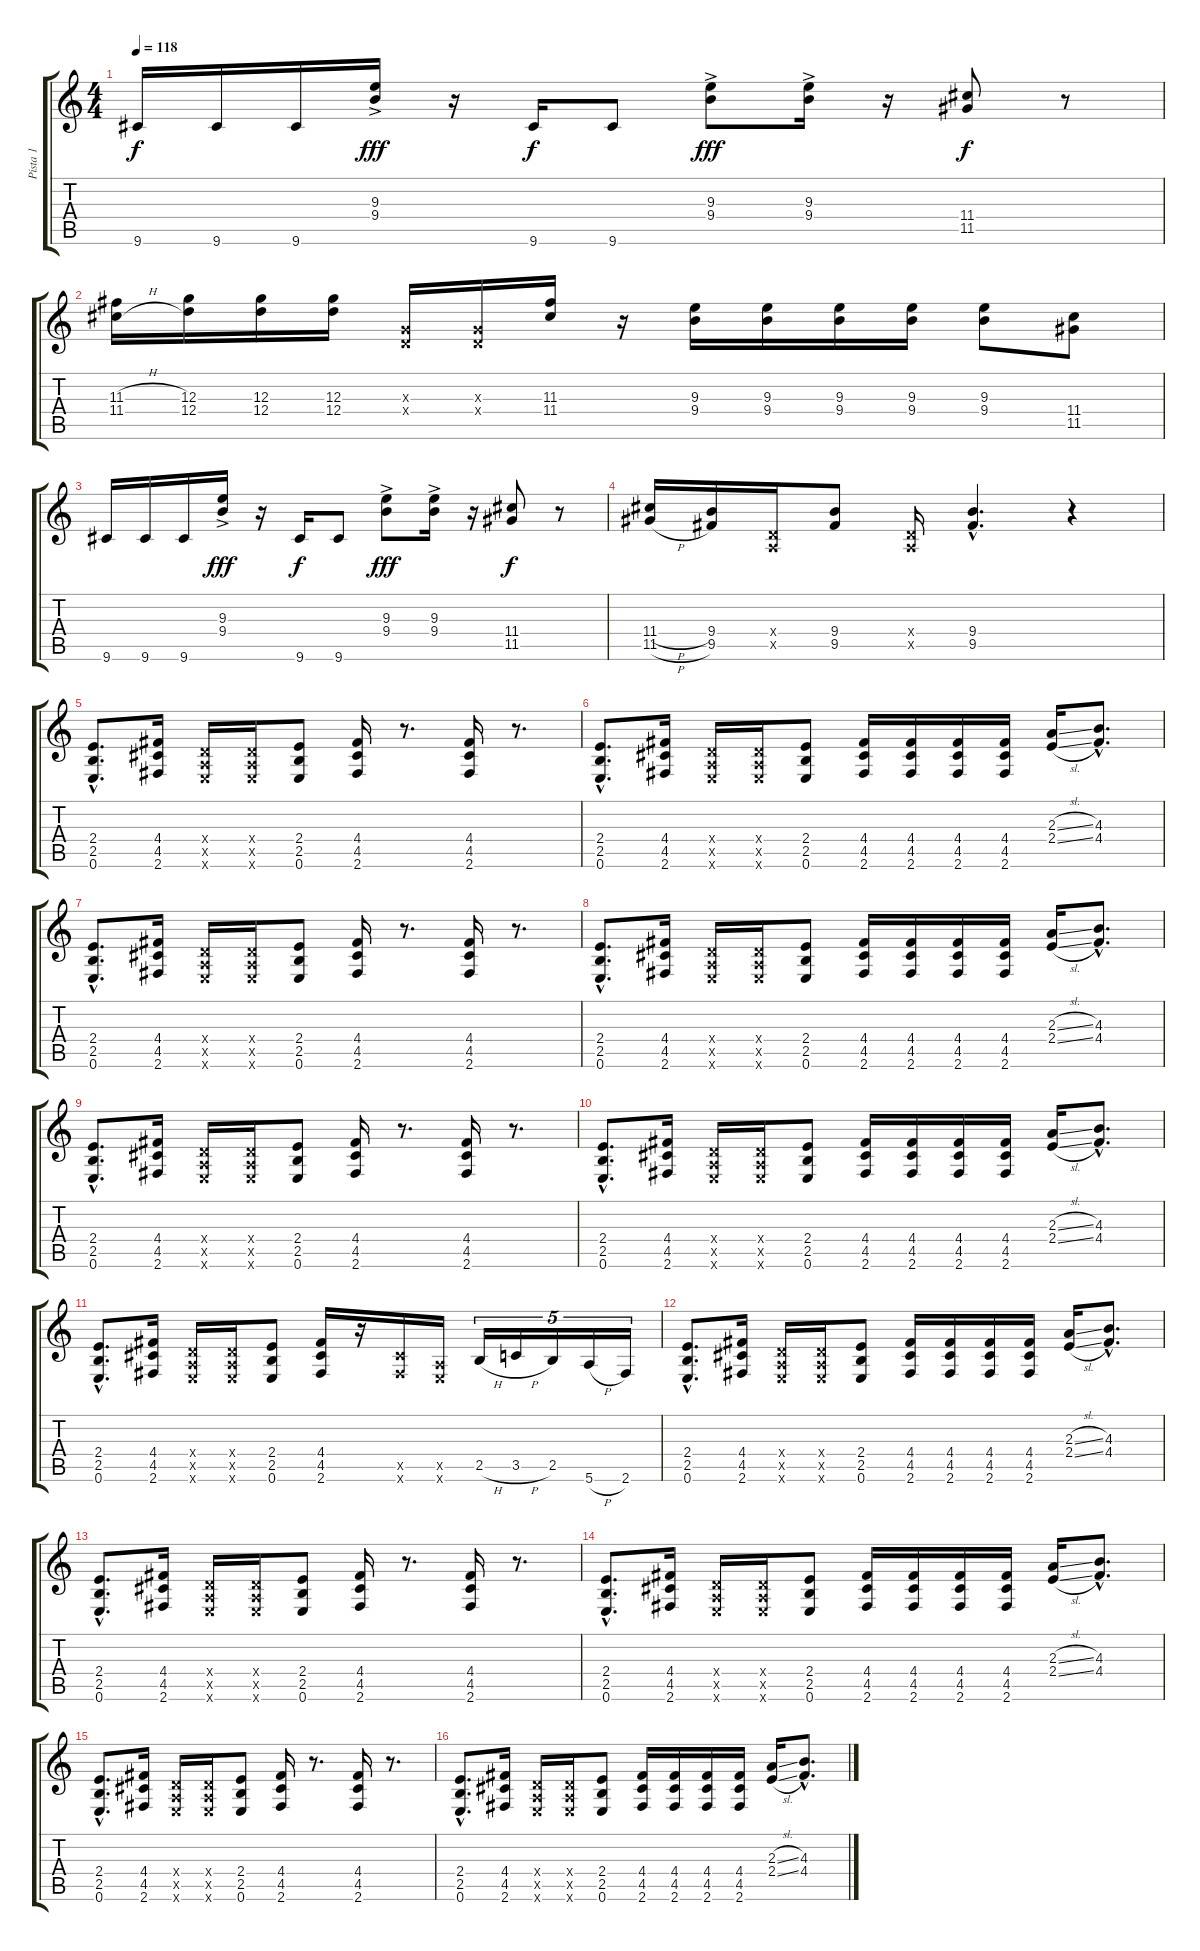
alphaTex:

\track ("Pista 1" "Pista 1") {instrument overdrivenguitar}
\staff {score tabs}
\tuning (E4 B3 G3 D3 A2 E2) {hide}
\ts (4 4)
\tempo 118
\clef g2
\ks c
9.6.16{dy f} 9.6.16 9.6.16 (9.3{ac} 9.4).16{dy fff} r.16 9.6.16{dy f} 9.6.8 (9.3{ac} 9.4).8{dy fff} (9.3 9.4{ac}).16 r.16 (11.4 11.5).8{dy f} r.8 |
(11.3{h} 11.4{h}).16 (12.3 12.4).16 (12.3 12.4).16 (12.3 12.4).16 (0.3{x} 0.4{x}).16 (0.3{x} 0.4{x}).16 (11.3 11.4).16 r.16 (9.3 9.4).16 (9.3 9.4).16 (9.3 9.4).16 (9.3 9.4).16 (9.3 9.4).8 (11.4 11.5).8 |
9.6.16 9.6.16 9.6.16 (9.3{ac} 9.4).16{dy fff} r.16 9.6.16{dy f} 9.6.8 (9.3{ac} 9.4).8{dy fff} (9.3 9.4{ac}).16 r.16 (11.4 11.5).8{dy f} r.8 |
(11.4{h} 11.5{h}).16 (9.4 9.5).16 (0.4{x} 0.5{x}).16 (9.4 9.5).8 (0.4{x} 0.5{x}).16 (9.4{hac} 9.5{hac}).4{d} r.4 |
(2.4{hac} 2.5{hac} 0.6{hac}).8{d} (4.4 4.5 2.6).16 (0.4{x} 0.5{x} 0.6{x}).16 (0.4{x} 0.5{x} 0.6{x}).16 (2.4 2.5 0.6).8 (4.4 4.5 2.6).16 r.8{d} (4.4 4.5 2.6).16 r.8{d} |
(2.4{hac} 2.5{hac} 0.6{hac}).8{d} (4.4 4.5 2.6).16 (0.4{x} 0.5{x} 0.6{x}).16 (0.4{x} 0.5{x} 0.6{x}).16 (2.4 2.5 0.6).8 (4.4 4.5 2.6).16 (4.4 4.5 2.6).16 (4.4 4.5 2.6).16 (4.4 4.5 2.6).16 (2.3{sl} 2.4{sl}).16 (4.3{hac} 4.4{hac}).8{d} |
(2.4{hac} 2.5{hac} 0.6{hac}).8{d} (4.4 4.5 2.6).16 (0.4{x} 0.5{x} 0.6{x}).16 (0.4{x} 0.5{x} 0.6{x}).16 (2.4 2.5 0.6).8 (4.4 4.5 2.6).16 r.8{d} (4.4 4.5 2.6).16 r.8{d} |
(2.4{hac} 2.5{hac} 0.6{hac}).8{d} (4.4 4.5 2.6).16 (0.4{x} 0.5{x} 0.6{x}).16 (0.4{x} 0.5{x} 0.6{x}).16 (2.4 2.5 0.6).8 (4.4 4.5 2.6).16 (4.4 4.5 2.6).16 (4.4 4.5 2.6).16 (4.4 4.5 2.6).16 (2.3{sl} 2.4{sl}).16 (4.3{hac} 4.4{hac}).8{d} |
(2.4{hac} 2.5{hac} 0.6{hac}).8{d} (4.4 4.5 2.6).16 (0.4{x} 0.5{x} 0.6{x}).16 (0.4{x} 0.5{x} 0.6{x}).16 (2.4 2.5 0.6).8 (4.4 4.5 2.6).16 r.8{d} (4.4 4.5 2.6).16 r.8{d} |
(2.4{hac} 2.5{hac} 0.6{hac}).8{d} (4.4 4.5 2.6).16 (0.4{x} 0.5{x} 0.6{x}).16 (0.4{x} 0.5{x} 0.6{x}).16 (2.4 2.5 0.6).8 (4.4 4.5 2.6).16 (4.4 4.5 2.6).16 (4.4 4.5 2.6).16 (4.4 4.5 2.6).16 (2.3{sl} 2.4{sl}).16 (4.3{hac} 4.4{hac}).8{d} |
(2.4{hac} 2.5{hac} 0.6{hac}).8{d} (4.4 4.5 2.6).16 (0.4{x} 0.5{x} 0.6{x}).16 (0.4{x} 0.5{x} 0.6{x}).16 (2.4 2.5 0.6).8 (4.4 4.5 2.6).16 r.16 (4.5{x} 2.6{x}).16 (0.5{x} 0.6{x}).16 2.5{h}.16{tu (5 4)} 3.5{h}.16{tu (5 4)} 2.5.16{tu (5 4)} 5.6{h}.16{tu (5 4)} 2.6.16{tu (5 4)} |
(2.4{hac} 2.5{hac} 0.6{hac}).8{d} (4.4 4.5 2.6).16 (0.4{x} 0.5{x} 0.6{x}).16 (0.4{x} 0.5{x} 0.6{x}).16 (2.4 2.5 0.6).8 (4.4 4.5 2.6).16 (4.4 4.5 2.6).16 (4.4 4.5 2.6).16 (4.4 4.5 2.6).16 (2.3{sl} 2.4{sl}).16 (4.3{hac} 4.4{hac}).8{d} |
(2.4{hac} 2.5{hac} 0.6{hac}).8{d} (4.4 4.5 2.6).16 (0.4{x} 0.5{x} 0.6{x}).16 (0.4{x} 0.5{x} 0.6{x}).16 (2.4 2.5 0.6).8 (4.4 4.5 2.6).16 r.8{d} (4.4 4.5 2.6).16 r.8{d} |
(2.4{hac} 2.5{hac} 0.6{hac}).8{d} (4.4 4.5 2.6).16 (0.4{x} 0.5{x} 0.6{x}).16 (0.4{x} 0.5{x} 0.6{x}).16 (2.4 2.5 0.6).8 (4.4 4.5 2.6).16 (4.4 4.5 2.6).16 (4.4 4.5 2.6).16 (4.4 4.5 2.6).16 (2.3{sl} 2.4{sl}).16 (4.3{hac} 4.4{hac}).8{d} |
(2.4{hac} 2.5{hac} 0.6{hac}).8{d} (4.4 4.5 2.6).16 (0.4{x} 0.5{x} 0.6{x}).16 (0.4{x} 0.5{x} 0.6{x}).16 (2.4 2.5 0.6).8 (4.4 4.5 2.6).16 r.8{d} (4.4 4.5 2.6).16 r.8{d} |
(2.4{hac} 2.5{hac} 0.6{hac}).8{d} (4.4 4.5 2.6).16 (0.4{x} 0.5{x} 0.6{x}).16 (0.4{x} 0.5{x} 0.6{x}).16 (2.4 2.5 0.6).8 (4.4 4.5 2.6).16 (4.4 4.5 2.6).16 (4.4 4.5 2.6).16 (4.4 4.5 2.6).16 (2.3{sl} 2.4{sl}).16 (4.3{hac} 4.4{hac}).8{d}
